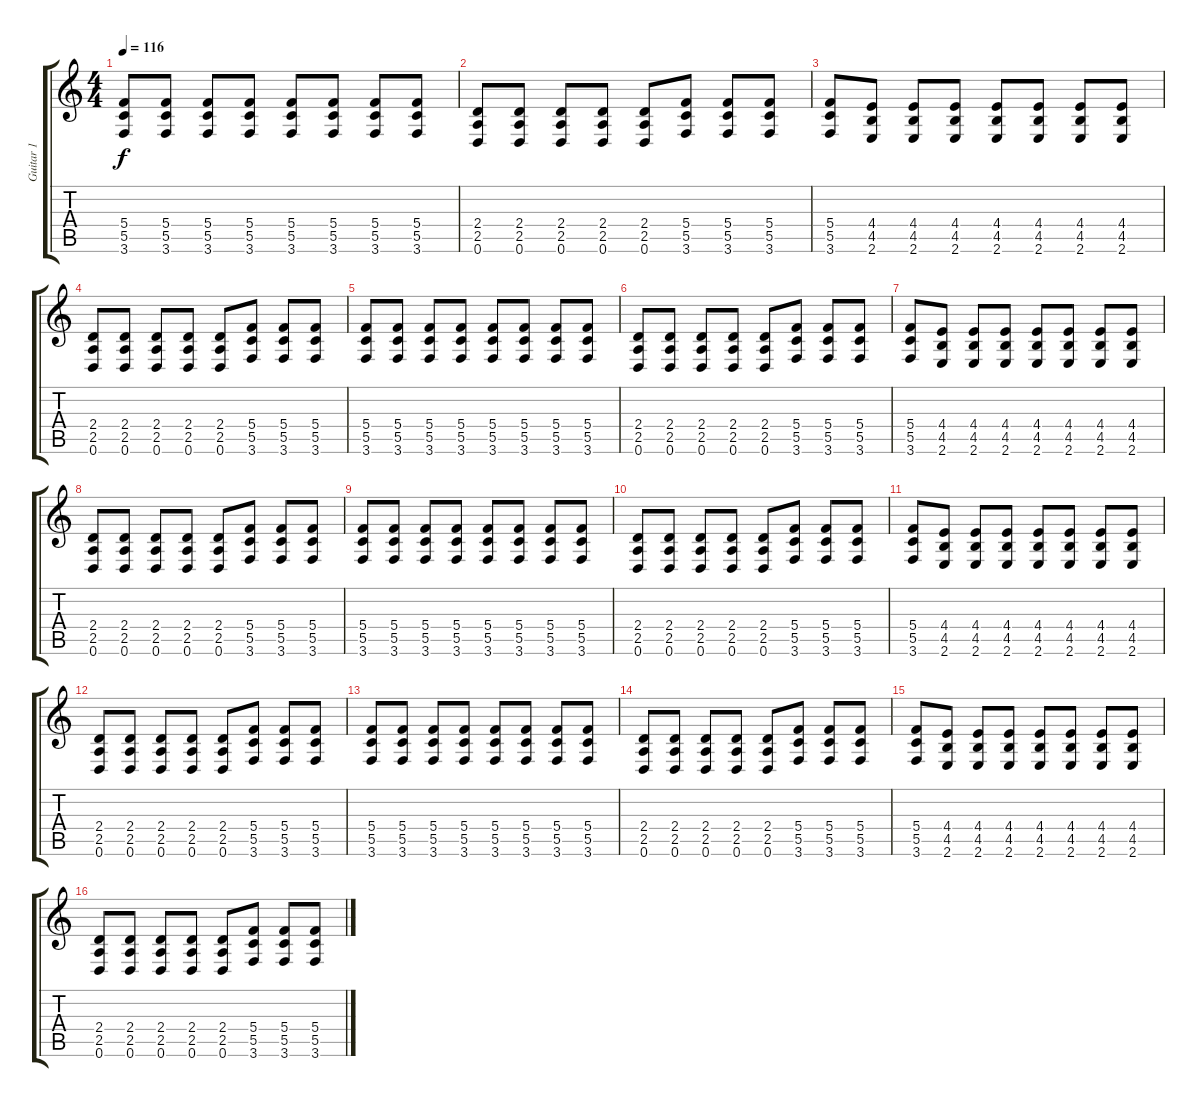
\track ("Guitar 1" "Guitar 1") {instrument distortionguitar}
\staff {score tabs}
\tuning (D4 A3 F3 C3 G2 D2) {hide}
\ts (4 4)
\tempo 116
\clef g2
\ks c
(5.4 5.5 3.6).8{dy f} (5.4 5.5 3.6).8 (5.4 5.5 3.6).8 (5.4 5.5 3.6).8 (5.4 5.5 3.6).8 (5.4 5.5 3.6).8 (5.4 5.5 3.6).8 (5.4 5.5 3.6).8 |
(2.4 2.5 0.6).8 (2.4 2.5 0.6).8 (2.4 2.5 0.6).8 (2.4 2.5 0.6).8 (2.4 2.5 0.6).8 (5.4 5.5 3.6).8 (5.4 5.5 3.6).8 (5.4 5.5 3.6).8 |
(5.4 5.5 3.6).8 (4.4 4.5 2.6).8 (4.4 4.5 2.6).8 (4.4 4.5 2.6).8 (4.4 4.5 2.6).8 (4.4 4.5 2.6).8 (4.4 4.5 2.6).8 (4.4 4.5 2.6).8 |
(2.4 2.5 0.6).8 (2.4 2.5 0.6).8 (2.4 2.5 0.6).8 (2.4 2.5 0.6).8 (2.4 2.5 0.6).8 (5.4 5.5 3.6).8 (5.4 5.5 3.6).8 (5.4 5.5 3.6).8 |
(5.4 5.5 3.6).8 (5.4 5.5 3.6).8 (5.4 5.5 3.6).8 (5.4 5.5 3.6).8 (5.4 5.5 3.6).8 (5.4 5.5 3.6).8 (5.4 5.5 3.6).8 (5.4 5.5 3.6).8 |
(2.4 2.5 0.6).8 (2.4 2.5 0.6).8 (2.4 2.5 0.6).8 (2.4 2.5 0.6).8 (2.4 2.5 0.6).8 (5.4 5.5 3.6).8 (5.4 5.5 3.6).8 (5.4 5.5 3.6).8 |
(5.4 5.5 3.6).8 (4.4 4.5 2.6).8 (4.4 4.5 2.6).8 (4.4 4.5 2.6).8 (4.4 4.5 2.6).8 (4.4 4.5 2.6).8 (4.4 4.5 2.6).8 (4.4 4.5 2.6).8 |
(2.4 2.5 0.6).8 (2.4 2.5 0.6).8 (2.4 2.5 0.6).8 (2.4 2.5 0.6).8 (2.4 2.5 0.6).8 (5.4 5.5 3.6).8 (5.4 5.5 3.6).8 (5.4 5.5 3.6).8 |
(5.4 5.5 3.6).8 (5.4 5.5 3.6).8 (5.4 5.5 3.6).8 (5.4 5.5 3.6).8 (5.4 5.5 3.6).8 (5.4 5.5 3.6).8 (5.4 5.5 3.6).8 (5.4 5.5 3.6).8 |
(2.4 2.5 0.6).8 (2.4 2.5 0.6).8 (2.4 2.5 0.6).8 (2.4 2.5 0.6).8 (2.4 2.5 0.6).8 (5.4 5.5 3.6).8 (5.4 5.5 3.6).8 (5.4 5.5 3.6).8 |
(5.4 5.5 3.6).8 (4.4 4.5 2.6).8 (4.4 4.5 2.6).8 (4.4 4.5 2.6).8 (4.4 4.5 2.6).8 (4.4 4.5 2.6).8 (4.4 4.5 2.6).8 (4.4 4.5 2.6).8 |
(2.4 2.5 0.6).8 (2.4 2.5 0.6).8 (2.4 2.5 0.6).8 (2.4 2.5 0.6).8 (2.4 2.5 0.6).8 (5.4 5.5 3.6).8 (5.4 5.5 3.6).8 (5.4 5.5 3.6).8 |
(5.4 5.5 3.6).8 (5.4 5.5 3.6).8 (5.4 5.5 3.6).8 (5.4 5.5 3.6).8 (5.4 5.5 3.6).8 (5.4 5.5 3.6).8 (5.4 5.5 3.6).8 (5.4 5.5 3.6).8 |
(2.4 2.5 0.6).8 (2.4 2.5 0.6).8 (2.4 2.5 0.6).8 (2.4 2.5 0.6).8 (2.4 2.5 0.6).8 (5.4 5.5 3.6).8 (5.4 5.5 3.6).8 (5.4 5.5 3.6).8 |
(5.4 5.5 3.6).8 (4.4 4.5 2.6).8 (4.4 4.5 2.6).8 (4.4 4.5 2.6).8 (4.4 4.5 2.6).8 (4.4 4.5 2.6).8 (4.4 4.5 2.6).8 (4.4 4.5 2.6).8 |
(2.4 2.5 0.6).8 (2.4 2.5 0.6).8 (2.4 2.5 0.6).8 (2.4 2.5 0.6).8 (2.4 2.5 0.6).8 (5.4 5.5 3.6).8 (5.4 5.5 3.6).8 (5.4 5.5 3.6).8
